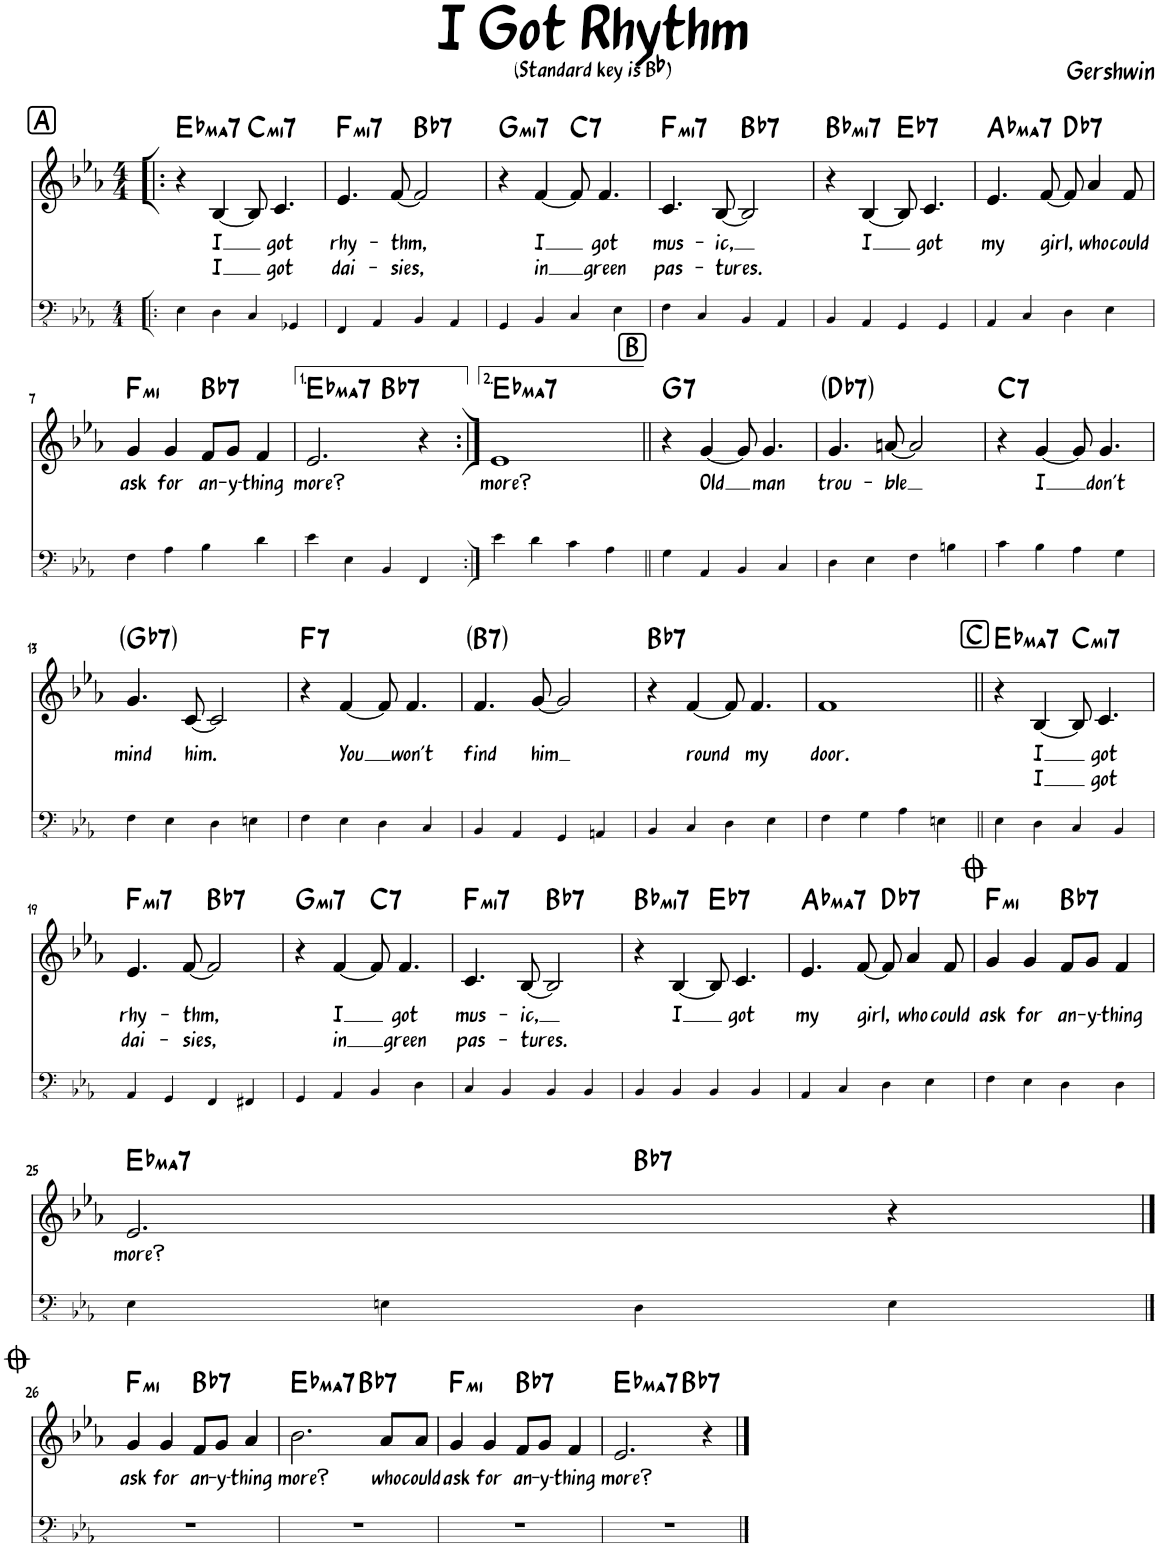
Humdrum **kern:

**kern	**kern	**text	**text	**harte
*part2	*part1	*part1	*part1	*part1
*staff2	*staff1	*staff1	*staff1	*
*I"Acoustic Bass	*I"Piano	*	*	*
*I'Ac b	*I'Pno	*	*	*
*stria5	*	*	*	*
*clefFv4	*clefG2	*	*	*
*k[b-e-a-]	*k[b-e-a-]	*	*	*
*M4/4	*M4/4	*	*	*
!!LO:REH:place=s1:a:rj:fs=14:t=A
=1!|:	=1!|:	=1!|:	=1!|:	=1!|:
!	!	!	!	!LO:H:kt=ma7
4EE-\	4r	.	.	Eb:maj7
!	!	!LO:LY:b	!LO:LY:b	!
4DD\	[4B-/	I	I	.
!	!	!	!	!LO:H:kt=mi7
4CC/	8B-/]	.	.	C:min7
!	!	!LO:LY:b	!LO:LY:b	!
.	4.c/	got	got	.
4GGG-X/	.	.	.	.
=2	=2	=2	=2	=2
!	!	!LO:LY:b	!LO:LY:b	!LO:H:kt=mi7
4FFF/	4.e-/	rhy-	dai-	F:min7
4AAA-/	.	.	.	.
!	!	!LO:LY:b	!LO:LY:b	!
.	[8f/	-thm,	-sies,	.
!	!	!	!	!LO:H:kt=7
4BBB-/	2f/]	.	.	Bb:7
4AAA-/	.	.	.	.
=3	=3	=3	=3	=3
!	!	!	!	!LO:H:kt=mi7
4GGG/	4r	.	.	G:min7
!	!	!LO:LY:b	!LO:LY:b	!
4BBB-/	[4f/	I	in	.
!	!	!	!	!LO:H:kt=7
4CC/	8f/]	.	.	C:7
!	!	!LO:LY:b	!LO:LY:b	!
.	4.f/	got	green	.
4EE-\	.	.	.	.
=4	=4	=4	=4	=4
!	!	!LO:LY:b	!LO:LY:b	!LO:H:kt=mi7
4FF\	4.c/	mus-	pas-	F:min7
4CC/	.	.	.	.
!	!	!LO:LY:b	!LO:LY:b	!
.	[8B-/	-ic,	-tures.	.
!	!	!	!	!LO:H:kt=7
4BBB-/	2B-/]	.	.	Bb:7
4AAA-/	.	.	.	.
=5	=5	=5	=5	=5
!	!	!	!	!LO:H:kt=mi7
4BBB-/	4r	.	.	Bb:min7
!	!	!LO:LY:b	!	!
4AAA-/	[4B-/	I	.	.
!	!	!	!	!LO:H:kt=7
4GGG/	8B-/]	.	.	Eb:7
!	!	!LO:LY:b	!	!
.	4.c/	got	.	.
4GGG/	.	.	.	.
=6	=6	=6	=6	=6
!	!	!LO:LY:b	!	!LO:H:kt=ma7
4AAA-/	4.e-/	my	.	Ab:maj7
4CC/	.	.	.	.
!	!	!LO:LY:b	!	!
.	[8f/	girl,	.	.
!	!	!	!	!LO:H:kt=7
4DD\	8f/]	.	.	Db:7
!	!	!LO:LY:b	!	!
.	4a-/	who	.	.
4EE-\	.	.	.	.
!	!	!LO:LY:b	!	!
.	8f/	could	.	.
!!LO:LB:g=z
=7	=7	=7	=7	=7
!	!	!LO:LY:b	!	!LO:H:kt=mi
4FF\	4g/	ask	.	F:min
!	!	!LO:LY:b	!	!
4AA-\	4g/	for	.	.
!	!	!LO:LY:b	!	!LO:H:kt=7
4BB-\	8f/L	an-	.	Bb:7
!	!	!LO:LY:b	!	!
.	8g/J	-y-	.	.
!	!	!LO:LY:b	!	!
4D\	4f/	-thing	.	.
=8	=8	=8	=8	=8
!	!	!LO:LY:b	!	!LO:H:kt=ma7
*	*^	*	*	*
4E-\	2.e-/	2ryy	more?	.	Eb:maj7
4EE-\	.	.	.	.	.
!	!	!	!	!	!LO:H:kt=7
4BBB-/	.	2ryy	.	.	Bb:7
4FFF/	4r	.	.	.	.
=9:|!	=9:|!	=9:|!	=9:|!	=9:|!	=9:|!
!	!	!	!LO:LY:b	!	!LO:H:kt=ma7
*	*v	*v	*	*	*
4E-\	1e-	more?	.	Eb:maj7
4D\	.	.	.	.
4C\	.	.	.	.
4AA-\	.	.	.	.
!!LO:REH:place=s1:a:rj:fs=14:t=B
=10||	=10||	=10||	=10||	=10||
!	!	!	!	!LO:H:kt=7
4GG\	4r	.	.	G:7
!	!	!LO:LY:b	!	!
4AAA-/	[4g/	Old	.	.
4BBB-/	8g/]	.	.	.
!	!	!LO:LY:b	!	!
.	4.g/	man	.	.
4CC/	.	.	.	.
=11	=11	=11	=11	=11
!	!	!LO:LY:b	!	!LO:H:kt=7
4DD\	4.g/	trou-	.	Db:7
4EE-\	.	.	.	.
!	!	!LO:LY:b	!	!
.	[8an/	-ble	.	.
4FF\	2a/]	.	.	.
4BBn\	.	.	.	.
=12	=12	=12	=12	=12
!	!	!	!	!LO:H:kt=7
4C\	4r	.	.	C:7
!	!	!LO:LY:b	!	!
4BB-\	[4g/	I	.	.
4AA-\	8g/]	.	.	.
!	!	!LO:LY:b	!	!
.	4.g/	don't	.	.
4GG\	.	.	.	.
!!LO:LB:g=z
=13	=13	=13	=13	=13
!	!	!LO:LY:b	!	!LO:H:kt=7
4FF\	4.g/	mind	.	Gb:7
4EE-\	.	.	.	.
!	!	!LO:LY:b	!	!
.	[8c/	him.	.	.
4DD\	2c/]	.	.	.
4EEn\	.	.	.	.
=14	=14	=14	=14	=14
!	!	!	!	!LO:H:kt=7
4FF\	4r	.	.	F:7
!	!	!LO:LY:b	!	!
4EE-\	[4f/	You	.	.
4DD\	8f/]	.	.	.
!	!	!LO:LY:b	!	!
.	4.f/	won't	.	.
4CC/	.	.	.	.
=15	=15	=15	=15	=15
!	!	!LO:LY:b	!	!LO:H:kt=7
4BBB-/	4.f/	find	.	B:7
4AAA-/	.	.	.	.
!	!	!LO:LY:b	!	!
.	[8g/	him	.	.
4GGG/	2g/]	.	.	.
4AAAn/	.	.	.	.
=16	=16	=16	=16	=16
!	!	!	!	!LO:H:kt=7
4BBB-/	4r	.	.	Bb:7
!	!	!LO:LY:b	!	!
4CC/	[4f/	round	.	.
4DD\	8f/]	.	.	.
!	!	!LO:LY:b	!	!
.	4.f/	my	.	.
4EE-\	.	.	.	.
=17	=17	=17	=17	=17
!	!	!LO:LY:b	!	!
4FF\	1f	door.	.	.
4GG\	.	.	.	.
4AA-\	.	.	.	.
4EEn\	.	.	.	.
!!LO:REH:place=s1:a:rj:fs=14:t=C
=18||	=18||	=18||	=18||	=18||
!	!	!	!	!LO:H:kt=ma7
4EE-\	4r	.	.	Eb:maj7
!	!	!LO:LY:b	!LO:LY:b	!
4DD\	[4B-/	I	I	.
!	!	!	!	!LO:H:kt=mi7
4CC/	8B-/]	.	.	C:min7
!	!	!LO:LY:b	!LO:LY:b	!
.	4.c/	got	got	.
4BBB-/	.	.	.	.
!!LO:LB:g=z
=19	=19	=19	=19	=19
!	!	!LO:LY:b	!LO:LY:b	!LO:H:kt=mi7
4AAA-/	4.e-/	rhy-	dai-	F:min7
4GGG/	.	.	.	.
!	!	!LO:LY:b	!LO:LY:b	!
.	[8f/	-thm,	-sies,	.
!	!	!	!	!LO:H:kt=7
4FFF/	2f/]	.	.	Bb:7
4FFF#X/	.	.	.	.
=20	=20	=20	=20	=20
!	!	!	!	!LO:H:kt=mi7
4GGG/	4r	.	.	G:min7
!	!	!LO:LY:b	!LO:LY:b	!
4AAA-/	[4f/	I	in	.
!	!	!	!	!LO:H:kt=7
4BBB-/	8f/]	.	.	C:7
!	!	!LO:LY:b	!LO:LY:b	!
.	4.f/	got	green	.
4DD\	.	.	.	.
=21	=21	=21	=21	=21
!	!	!LO:LY:b	!LO:LY:b	!LO:H:kt=mi7
4CC/	4.c/	mus-	pas-	F:min7
4BBB-/	.	.	.	.
!	!	!LO:LY:b	!LO:LY:b	!
.	[8B-/	-ic,	-tures.	.
!	!	!	!	!LO:H:kt=7
4BBB-/	2B-/]	.	.	Bb:7
4BBB-/	.	.	.	.
=22	=22	=22	=22	=22
!	!	!	!	!LO:H:kt=mi7
4BBB-/	4r	.	.	Bb:min7
!	!	!LO:LY:b	!	!
4BBB-/	[4B-/	I	.	.
!	!	!	!	!LO:H:kt=7
4BBB-/	8B-/]	.	.	Eb:7
!	!	!LO:LY:b	!	!
.	4.c/	got	.	.
4BBB-/	.	.	.	.
=23	=23	=23	=23	=23
!	!	!LO:LY:b	!	!LO:H:kt=ma7
4AAA-/	4.e-/	my	.	Ab:maj7
4CC/	.	.	.	.
!	!	!LO:LY:b	!	!
.	[8f/	girl,	.	.
!	!	!	!	!LO:H:kt=7
4DD\	8f/]	.	.	Db:7
!	!	!LO:LY:b	!	!
.	4a-/	who	.	.
4EE-\	.	.	.	.
!	!	!LO:LY:b	!	!
.	8f/	could	.	.
=24	=24	=24	=24	=24
!	!	!LO:LY:b	!	!LO:H:kt=mi
4FF\	4g/	ask	.	F:min
!	!	!LO:LY:b	!	!
4EE-\	4g/	for	.	.
!	!	!LO:LY:b	!	!LO:H:kt=7
4DD\	8f/L	an-	.	Bb:7
!	!	!LO:LY:b	!	!
.	8g/J	-y-	.	.
!	!	!LO:LY:b	!	!
4DD\	4f/	-thing	.	.
!!LO:LB:g=z
=25	=25	=25	=25	=25
!	!	!LO:LY:b	!	!LO:H:kt=ma7
*	*^	*	*	*
4EE-\	2.e-/	2ryy	more?	.	Eb:maj7
4EEn\	.	.	.	.	.
!	!	!	!	!	!LO:H:kt=7
4DD\	.	2ryy	.	.	Bb:7
4EE\	4r	.	.	.	.
!!LO:LB:g=z
==26	==26	==26	==26	==26	==26
!	!	!	!LO:LY:b	!	!LO:H:kt=mi
*	*v	*v	*	*	*
1r	4g/	ask	.	F:min
!	!	!LO:LY:b	!	!
.	4g/	for	.	.
!	!	!LO:LY:b	!	!LO:H:kt=7
.	8f/L	an-	.	Bb:7
!	!	!LO:LY:b	!	!
.	8g/J	-y-	.	.
!	!	!LO:LY:b	!	!
.	4a-/	-thing	.	.
=27	=27	=27	=27	=27
!	!	!LO:LY:b	!	!LO:H:kt=ma7
*	*^	*	*	*
1r	2.b-\	2ryy	more?	.	Eb:maj7
!	!	!	!	!	!LO:H:kt=7
.	.	2ryy	.	.	Bb:7
!	!	!	!LO:LY:b	!	!
.	8a-/L	.	who	.	.
!	!	!	!LO:LY:b	!	!
.	8a-/J	.	could	.	.
=28	=28	=28	=28	=28	=28
!	!	!	!LO:LY:b	!	!LO:H:kt=mi
*	*v	*v	*	*	*
1r	4g/	ask	.	F:min
!	!	!LO:LY:b	!	!
.	4g/	for	.	.
!	!	!LO:LY:b	!	!LO:H:kt=7
.	8f/L	an-	.	Bb:7
!	!	!LO:LY:b	!	!
.	8g/J	-y-	.	.
!	!	!LO:LY:b	!	!
.	4f/	-thing	.	.
=29	=29	=29	=29	=29
!	!	!LO:LY:b	!	!LO:H:kt=ma7
*	*^	*	*	*
1r	2.e-/	2ryy	more?	.	Eb:maj7
!	!	!	!	!	!LO:H:kt=7
.	.	2ryy	.	.	Bb:7
.	4r	.	.	.	.
*	*v	*v	*	*	*
==	==	==	==	==
*-	*-	*-	*-	*-
